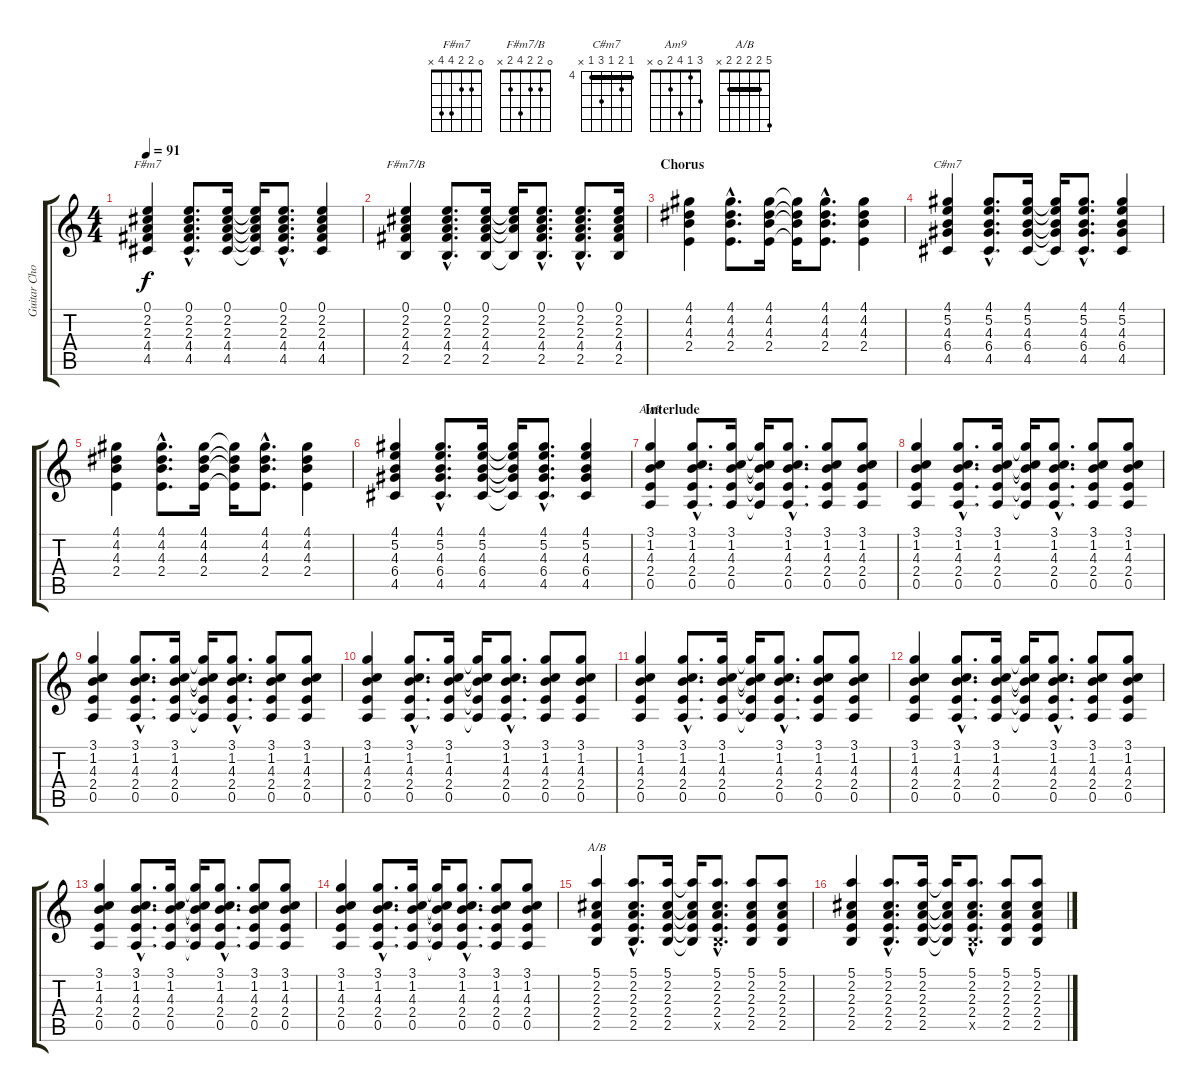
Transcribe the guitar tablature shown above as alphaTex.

\track ("Guitar Chords" "Guitar Cho") {instrument electricguitarmuted}
\staff {score tabs}
\tuning (E4 B3 G3 D3 A2 E2) {hide}
\chord ("F#m7" 0 2 2 4 4 x)
\chord ("F#m7/B" 0 2 2 4 2 x)
\chord ("C#m7" 4 5 4 6 4 x) {firstfret 4 barre 4}
\chord ("Am9" 3 1 4 2 0 x)
\chord ("A/B" 5 2 2 2 2 x) {barre 2}
\ts (4 4)
\tempo 91
\clef g2
\ks c
(0.1 2.2 2.3 4.4 4.5).4{ch "F#m7" dy f} (0.1{hac} 2.2{hac} 2.3{hac} 4.4{hac} 4.5{hac}).8{d} (0.1 2.2 2.3 4.4 4.5).16 (0.1{t} 2.2{t} 2.3{t} 4.4{t} 4.5{t}).16 (0.1{hac} 2.2{hac} 2.3{hac} 4.4{hac} 4.5{hac}).8{d} (0.1 2.2 2.3 4.4 4.5).4 |
(0.1 2.2 2.3 4.4 2.5).4{ch "F#m7/B"} (0.1{hac} 2.2{hac} 2.3{hac} 4.4{hac} 2.5{hac}).8{d} (0.1 2.2 2.3 4.4 2.5).16 (0.1{t} 2.2{t} 2.3{t} 2.5{t}).16 (0.1{hac} 2.2{hac} 2.3{hac} 4.4{hac} 2.5{hac}).8{d} (0.1{hac} 2.2{hac} 2.3{hac} 4.4{hac} 2.5{hac}).8{d} (0.1 2.2 2.3 4.4 2.5).16 |
\section ("" "Chorus")
(4.1 4.2 4.3 2.4).4 (4.1{hac} 4.2{hac} 4.3{hac} 2.4{hac}).8{d} (4.1 4.2 4.3 2.4).16 (4.1{t} 4.2{t} 4.3{t} 2.4{t}).16 (4.1{hac} 4.2{hac} 4.3{hac} 2.4{hac}).8{d} (4.1 4.2 4.3 2.4).4 |
(4.1 5.2 4.3 6.4 4.5).4{ch "C#m7"} (4.1{hac} 5.2{hac} 4.3{hac} 6.4{hac} 4.5{hac}).8{d} (4.1 5.2 4.3 6.4 4.5).16 (4.1{t} 5.2{t} 4.3{t} 6.4{t} 4.5{t}).16 (4.1{hac} 5.2{hac} 4.3{hac} 6.4{hac} 4.5{hac}).8{d} (4.1 5.2 4.3 6.4 4.5).4 |
(4.1 4.2 4.3 2.4).4 (4.1{hac} 4.2{hac} 4.3{hac} 2.4{hac}).8{d} (4.1 4.2 4.3 2.4).16 (4.1{t} 4.2{t} 4.3{t} 2.4{t}).16 (4.1{hac} 4.2{hac} 4.3{hac} 2.4{hac}).8{d} (4.1 4.2 4.3 2.4).4 |
(4.1 5.2 4.3 6.4 4.5).4 (4.1{hac} 5.2{hac} 4.3{hac} 6.4{hac} 4.5{hac}).8{d} (4.1 5.2 4.3 6.4 4.5).16 (4.1{t} 5.2{t} 4.3{t} 6.4{t} 4.5{t}).16 (4.1{hac} 5.2{hac} 4.3{hac} 6.4{hac} 4.5{hac}).8{d} (4.1 5.2 4.3 6.4 4.5).4 |
\section ("" "Interlude")
(3.1 1.2 4.3 2.4 0.5).4{ch "Am9"} (3.1{hac} 1.2{hac} 4.3{hac} 2.4{hac} 0.5{hac}).8{d} (3.1 1.2 4.3 2.4 0.5).16 (3.1{t} 1.2{t} 4.3{t} 2.4{t} 0.5{t}).16 (3.1{hac} 1.2{hac} 4.3{hac} 2.4{hac} 0.5{hac}).8{d} (3.1 1.2 4.3 2.4 0.5).8 (3.1 1.2 4.3 2.4 0.5).8 |
(3.1 1.2 4.3 2.4 0.5).4 (3.1{hac} 1.2{hac} 4.3{hac} 2.4{hac} 0.5{hac}).8{d} (3.1 1.2 4.3 2.4 0.5).16 (3.1{t} 1.2{t} 4.3{t} 2.4{t} 0.5{t}).16 (3.1{hac} 1.2{hac} 4.3{hac} 2.4{hac} 0.5{hac}).8{d} (3.1 1.2 4.3 2.4 0.5).8 (3.1 1.2 4.3 2.4 0.5).8 |
(3.1 1.2 4.3 2.4 0.5).4 (3.1{hac} 1.2{hac} 4.3{hac} 2.4{hac} 0.5{hac}).8{d} (3.1 1.2 4.3 2.4 0.5).16 (3.1{t} 1.2{t} 4.3{t} 2.4{t} 0.5{t}).16 (3.1{hac} 1.2{hac} 4.3{hac} 2.4{hac} 0.5{hac}).8{d} (3.1 1.2 4.3 2.4 0.5).8 (3.1 1.2 4.3 2.4 0.5).8 |
(3.1 1.2 4.3 2.4 0.5).4 (3.1{hac} 1.2{hac} 4.3{hac} 2.4{hac} 0.5{hac}).8{d} (3.1 1.2 4.3 2.4 0.5).16 (3.1{t} 1.2{t} 4.3{t} 2.4{t} 0.5{t}).16 (3.1{hac} 1.2{hac} 4.3{hac} 2.4{hac} 0.5{hac}).8{d} (3.1 1.2 4.3 2.4 0.5).8 (3.1 1.2 4.3 2.4 0.5).8 |
(3.1 1.2 4.3 2.4 0.5).4 (3.1{hac} 1.2{hac} 4.3{hac} 2.4{hac} 0.5{hac}).8{d} (3.1 1.2 4.3 2.4 0.5).16 (3.1{t} 1.2{t} 4.3{t} 2.4{t} 0.5{t}).16 (3.1{hac} 1.2{hac} 4.3{hac} 2.4{hac} 0.5{hac}).8{d} (3.1 1.2 4.3 2.4 0.5).8 (3.1 1.2 4.3 2.4 0.5).8 |
(3.1 1.2 4.3 2.4 0.5).4 (3.1{hac} 1.2{hac} 4.3{hac} 2.4{hac} 0.5{hac}).8{d} (3.1 1.2 4.3 2.4 0.5).16 (3.1{t} 1.2{t} 4.3{t} 2.4{t} 0.5{t}).16 (3.1{hac} 1.2{hac} 4.3{hac} 2.4{hac} 0.5{hac}).8{d} (3.1 1.2 4.3 2.4 0.5).8 (3.1 1.2 4.3 2.4 0.5).8 |
(3.1 1.2 4.3 2.4 0.5).4 (3.1{hac} 1.2{hac} 4.3{hac} 2.4{hac} 0.5{hac}).8{d} (3.1 1.2 4.3 2.4 0.5).16 (3.1{t} 1.2{t} 4.3{t} 2.4{t} 0.5{t}).16 (3.1{hac} 1.2{hac} 4.3{hac} 2.4{hac} 0.5{hac}).8{d} (3.1 1.2 4.3 2.4 0.5).8 (3.1 1.2 4.3 2.4 0.5).8 |
(3.1 1.2 4.3 2.4 0.5).4 (3.1{hac} 1.2{hac} 4.3{hac} 2.4{hac} 0.5{hac}).8{d} (3.1 1.2 4.3 2.4 0.5).16 (3.1{t} 1.2{t} 4.3{t} 2.4{t} 0.5{t}).16 (3.1{hac} 1.2{hac} 4.3{hac} 2.4{hac} 0.5{hac}).8{d} (3.1 1.2 4.3 2.4 0.5).8 (3.1 1.2 4.3 2.4 0.5).8 |
(5.1 2.2 2.3 2.4 2.5).4{ch "A/B"} (5.1{hac} 2.2{hac} 2.3{hac} 2.4{hac} 2.5{hac}).8{d} (5.1 2.2 2.3 2.4 2.5).16 (5.1{t} 2.2{t} 2.3{t} 2.4{t} 2.5{t}).16 (5.1{hac} 2.2{hac} 2.3{hac} 2.4{hac} 2.5{hac x}).8{d} (5.1 2.2 2.3 2.4 2.5).8 (5.1 2.2 2.3 2.4 2.5).8 |
(5.1 2.2 2.3 2.4 2.5).4 (5.1{hac} 2.2{hac} 2.3{hac} 2.4{hac} 2.5{hac}).8{d} (5.1 2.2 2.3 2.4 2.5).16 (5.1{t} 2.2{t} 2.3{t} 2.4{t} 2.5{t}).16 (5.1{hac} 2.2{hac} 2.3{hac} 2.4{hac} 2.5{hac x}).8{d} (5.1 2.2 2.3 2.4 2.5).8 (5.1 2.2 2.3 2.4 2.5).8
